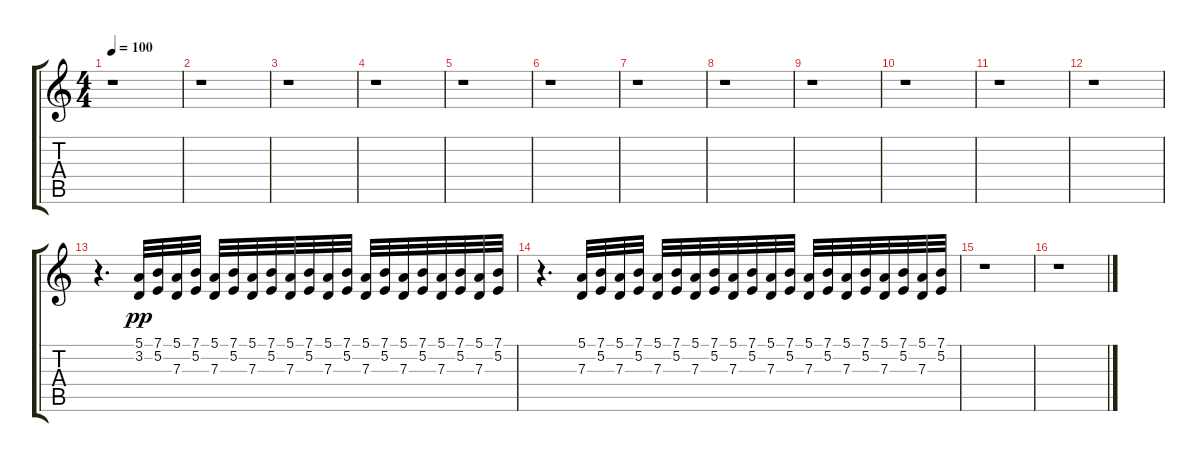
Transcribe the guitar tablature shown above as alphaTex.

\track "" {instrument violin}
\staff {score tabs}
\tuning (E4 B3 G3 D3 A2 E2) {hide}
\ts (4 4)
\tempo 100
\clef g2
\ks c
r.1{dy pp} |
r.1 |
r.1 |
r.1 |
r.1 |
r.1 |
r.1 |
r.1 |
r.1 |
r.1 |
r.1 |
r.1 |
r.4{d} (5.1 3.2).32 (7.1 5.2).32 (5.1 7.3).32 (7.1 5.2).32 (5.1 7.3).32 (7.1 5.2).32 (5.1 7.3).32 (7.1 5.2).32 (5.1 7.3).32 (7.1 5.2).32 (5.1 7.3).32 (7.1 5.2).32 (5.1 7.3).32 (7.1 5.2).32 (5.1 7.3).32 (7.1 5.2).32 (5.1 7.3).32 (7.1 5.2).32 (5.1 7.3).32 (7.1 5.2).32 |
r.4{d} (5.1 7.3).32 (7.1 5.2).32 (5.1 7.3).32 (7.1 5.2).32 (5.1 7.3).32 (7.1 5.2).32 (5.1 7.3).32 (7.1 5.2).32 (5.1 7.3).32 (7.1 5.2).32 (5.1 7.3).32 (7.1 5.2).32 (5.1 7.3).32 (7.1 5.2).32 (5.1 7.3).32 (7.1 5.2).32 (5.1 7.3).32 (7.1 5.2).32 (5.1 7.3).32 (7.1 5.2).32 |
r.1 |
r.1
